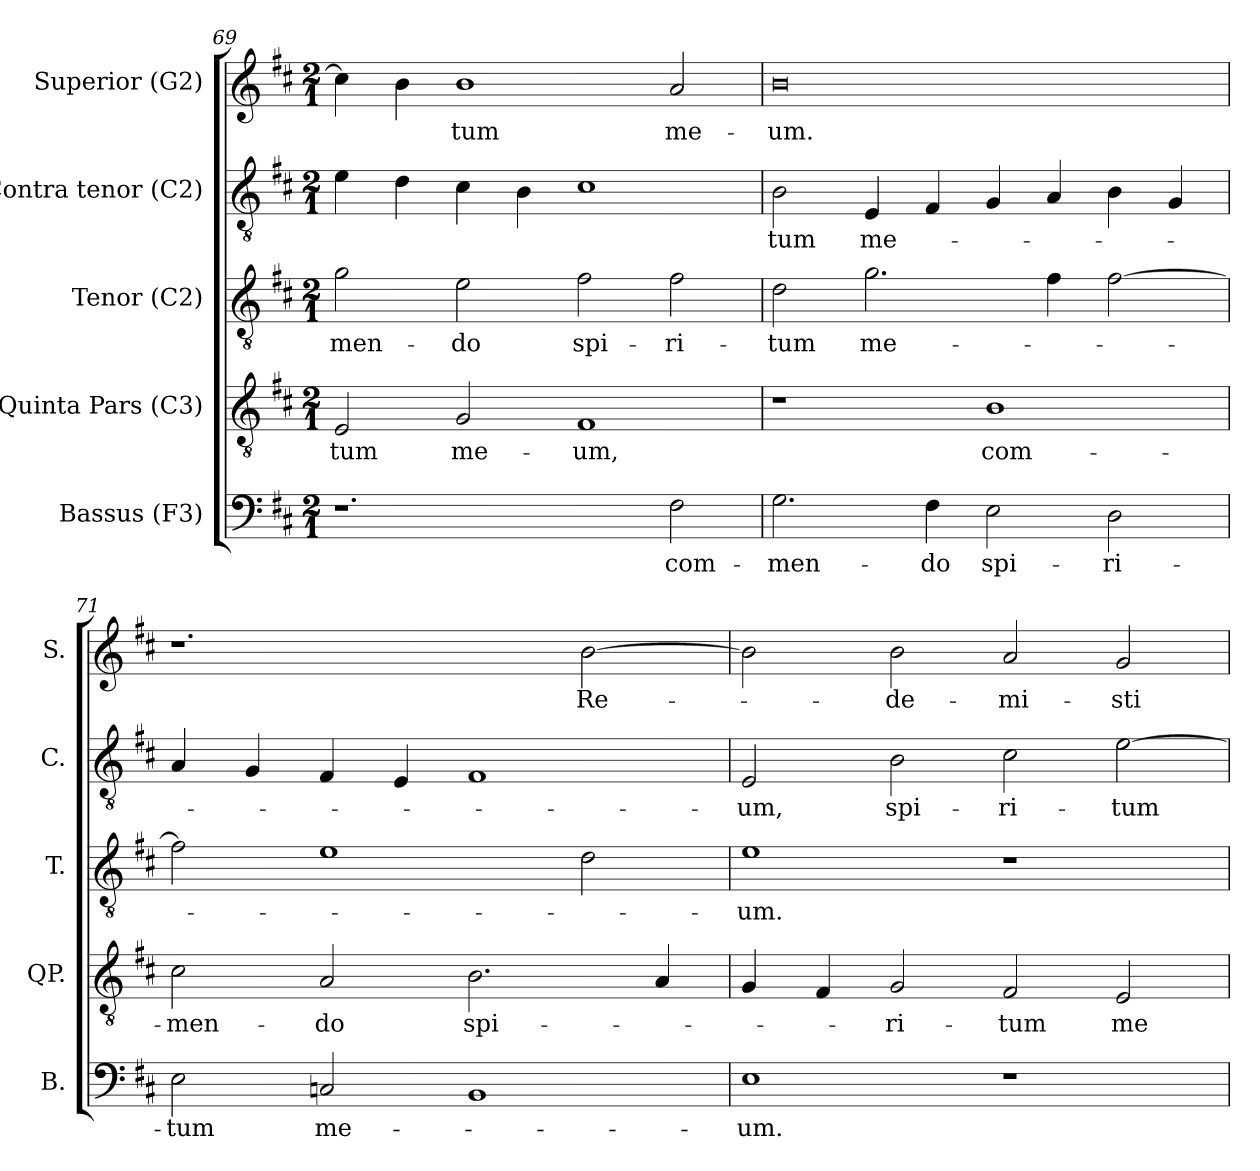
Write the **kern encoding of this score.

**kern	**text	**kern	**text	**kern	**text	**kern	**text	**kern	**text
*part5	*part5	*part4	*part4	*part3	*part3	*part2	*part2	*part1	*part1
*staff5	*staff5	*staff4	*staff4	*staff3	*staff3	*staff2	*staff2	*staff1	*staff1
*I"Bassus (F3)	*	*I"Quinta Pars (C3)	*	*I"Tenor (C2)	*	*I"Contra tenor (C2)	*	*I"Superior (G2)	*
*I'B.	*	*I'QP.	*	*I'T.	*	*I'C.	*	*I'S.	*
!!LO:LB:g=z
*clefF4	*	*clefGv2	*	*clefGv2	*	*clefGv2	*	*clefG2	*
*	*	*ITrd7c12	*	*ITrd7c12	*	*ITrd7c12	*	*	*
*k[f#c#]	*	*k[f#c#]	*	*k[f#c#]	*	*k[f#c#]	*	*k[f#c#]	*
*D:	*	*D:	*	*D:	*	*D:	*	*D:	*
*M2/1	*	*M2/1	*	*M2/1	*	*M2/1	*	*M2/1	*
=69	=69	=69	=69	=69	=69	=69	=69	=69	=69
!	!	!	!LO:LY:b:color=#000000	!	!	!	!	!	!
!	!	!	!	!	!LO:LY:b:color=#000000	!	!	!	!
1.r	.	2EEi/	-tum	2Gi\	-men-	4Ei\	.	4cc#i\]	.
.	.	.	.	.	.	4Di\	.	4bi\	.
!	!	!	!LO:LY:b:color=#000000	!	!	!	!	!	!
!	!	!	!	!	!LO:LY:b:color=#000000	!	!	!	!
!	!	!	!	!	!	!	!	!	!LO:LY:b:color=#000000
.	.	2GGi/	me-	2Ei\	-do	4C#i\	.	1bi	-tum
.	.	.	.	.	.	4BBi\	.	.	.
!	!	!	!LO:LY:b:color=#000000	!	!	!	!	!	!
!	!	!	!	!	!LO:LY:b:color=#000000	!	!	!	!
.	.	1FF#i	-um,	2F#i\	spi-	1C#i	.	.	.
!	!LO:LY:b:color=#000000	!	!	!	!	!	!	!	!
!	!	!	!	!	!LO:LY:b:color=#000000	!	!	!	!
!	!	!	!	!	!	!	!	!	!LO:LY:b:color=#000000
2F#i\	com-	.	.	2F#i\	-ri-	.	.	2ai/	me-
=70	=70	=70	=70	=70	=70	=70	=70	=70	=70
!	!LO:LY:b:color=#000000	!	!	!	!	!	!	!	!
!	!	!	!	!	!LO:LY:b:color=#000000	!	!	!	!
!	!	!	!	!	!	!	!LO:LY:b:color=#000000	!	!
!	!	!	!	!	!	!	!	!	!LO:LY:b:color=#000000
2.Gi\	-men-	1r	.	2Di\	-tum	2BBi\	-tum	0bi	-um.
!	!	!	!	!	!LO:LY:b:color=#000000	!	!	!	!
!	!	!	!	!	!	!	!LO:LY:b:color=#000000	!	!
.	.	.	.	2.Gi\	me-	4EEi/	me-	.	.
!	!LO:LY:b:color=#000000	!	!	!	!	!	!	!	!
4F#i\	-do	.	.	.	.	4FF#i/	.	.	.
!	!LO:LY:b:color=#000000	!	!	!	!	!	!	!	!
!	!	!	!LO:LY:b:color=#000000	!	!	!	!	!	!
2Ei\	spi-	1BBi	com-	.	.	4GGi/	.	.	.
.	.	.	.	4F#i\	.	4AAi/	.	.	.
!	!LO:LY:b:color=#000000	!	!	!	!	!	!	!	!
2Di\	-ri-	.	.	[2F#i\	.	4BBi\	.	.	.
.	.	.	.	.	.	4GGi/	.	.	.
=71	=71	=71	=71	=71	=71	=71	=71	=71	=71
!	!LO:LY:b:color=#000000	!	!	!	!	!	!	!	!
!	!	!	!LO:LY:b:color=#000000	!	!	!	!	!	!
2Ei\	-tum	2C#i\	-men-	2F#i\]	.	4AAi/	.	1.r	.
.	.	.	.	.	.	4GGi/	.	.	.
!	!LO:LY:b:color=#000000	!	!	!	!	!	!	!	!
!	!	!	!LO:LY:b:color=#000000	!	!	!	!	!	!
2Ci/	me-	2AAi/	-do	1Ei	.	4FF#i/	.	.	.
.	.	.	.	.	.	4EEi/	.	.	.
!	!	!	!LO:LY:b:color=#000000	!	!	!	!	!	!
1BBi	.	2.BBi\	spi-	.	.	1FF#i	.	.	.
!	!	!	!	!	!	!	!	!	!LO:LY:b:color=#000000
.	.	.	.	2Di\	.	.	.	[2bi\	Re-
.	.	4AAi/	.	.	.	.	.	.	.
=72	=72	=72	=72	=72	=72	=72	=72	=72	=72
!	!LO:LY:b:color=#000000	!	!	!	!	!	!	!	!
!	!	!	!	!	!LO:LY:b:color=#000000	!	!	!	!
!	!	!	!	!	!	!	!LO:LY:b:color=#000000	!	!
1Ei	-um.	4GGi/	.	1Ei	-um.	2EEi/	-um,	2bi\]	.
.	.	4FF#i/	.	.	.	.	.	.	.
!	!	!	!LO:LY:b:color=#000000	!	!	!	!	!	!
!	!	!	!	!	!	!	!LO:LY:b:color=#000000	!	!
!	!	!	!	!	!	!	!	!	!LO:LY:b:color=#000000
.	.	2GGi/	-ri-	.	.	2BBi\	spi-	2bi\	-de-
!	!	!	!LO:LY:b:color=#000000	!	!	!	!	!	!
!	!	!	!	!	!	!	!LO:LY:b:color=#000000	!	!
!	!	!	!	!	!	!	!	!	!LO:LY:b:color=#000000
1r	.	2FF#i/	-tum	1r	.	2C#i\	-ri-	2ai/	-mi-
!	!	!	!LO:LY:b:color=#000000	!	!	!	!	!	!
!	!	!	!	!	!	!	!LO:LY:b:color=#000000	!	!
!	!	!	!	!	!	!	!	!	!LO:LY:b:color=#000000
.	.	2EEi/	me-	.	.	[2Ei\	-tum	2gi/	-sti-
=	=	=	=	=	=	=	=	=	=
*-	*-	*-	*-	*-	*-	*-	*-	*-	*-
